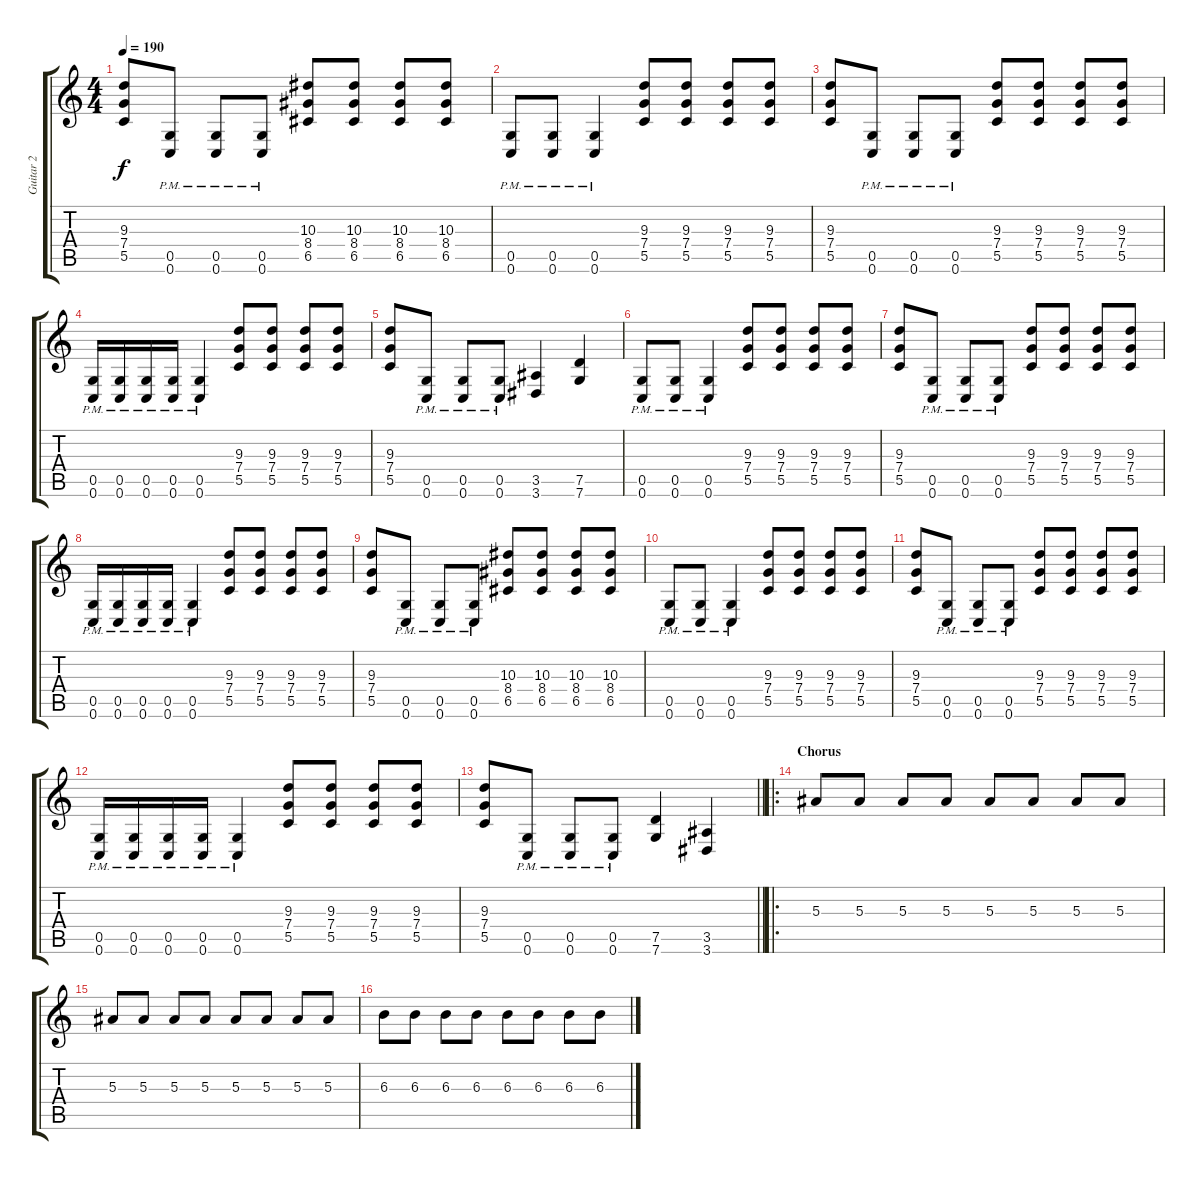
\track ("Guitar 2" "Guitar 2") {instrument distortionguitar}
\staff {score tabs}
\tuning (D4 A3 F3 C3 G2 C2) {hide}
\ts (4 4)
\tempo 190
\clef g2
\ks c
(9.3 7.4 5.5).8{dy f} (0.5{pm} 0.6{pm}).8 (0.5{pm} 0.6{pm}).8 (0.5{pm} 0.6{pm}).8 (10.3 8.4 6.5).8 (10.3 8.4 6.5).8 (10.3 8.4 6.5).8 (10.3 8.4 6.5).8 |
(0.5{pm} 0.6{pm}).8 (0.5{pm} 0.6{pm}).8 (0.5{pm} 0.6{pm}).4 (9.3 7.4 5.5).8 (9.3 7.4 5.5).8 (9.3 7.4 5.5).8 (9.3 7.4 5.5).8 |
(9.3 7.4 5.5).8 (0.5{pm} 0.6{pm}).8 (0.5{pm} 0.6{pm}).8 (0.5{pm} 0.6{pm}).8 (9.3 7.4 5.5).8 (9.3 7.4 5.5).8 (9.3 7.4 5.5).8 (9.3 7.4 5.5).8 |
(0.5{pm} 0.6{pm}).16 (0.5{pm} 0.6{pm}).16 (0.5{pm} 0.6{pm}).16 (0.5{pm} 0.6{pm}).16 (0.5{pm} 0.6{pm}).4 (9.3 7.4 5.5).8 (9.3 7.4 5.5).8 (9.3 7.4 5.5).8 (9.3 7.4 5.5).8 |
(9.3 7.4 5.5).8 (0.5{pm} 0.6{pm}).8 (0.5{pm} 0.6{pm}).8 (0.5{pm} 0.6{pm}).8 (3.5 3.6).4 (7.5 7.6).4 |
(0.5{pm} 0.6{pm}).8 (0.5{pm} 0.6{pm}).8 (0.5{pm} 0.6{pm}).4 (9.3 7.4 5.5).8 (9.3 7.4 5.5).8 (9.3 7.4 5.5).8 (9.3 7.4 5.5).8 |
(9.3 7.4 5.5).8 (0.5{pm} 0.6{pm}).8 (0.5{pm} 0.6{pm}).8 (0.5{pm} 0.6{pm}).8 (9.3 7.4 5.5).8 (9.3 7.4 5.5).8 (9.3 7.4 5.5).8 (9.3 7.4 5.5).8 |
(0.5{pm} 0.6{pm}).16 (0.5{pm} 0.6{pm}).16 (0.5{pm} 0.6{pm}).16 (0.5{pm} 0.6{pm}).16 (0.5{pm} 0.6{pm}).4 (9.3 7.4 5.5).8 (9.3 7.4 5.5).8 (9.3 7.4 5.5).8 (9.3 7.4 5.5).8 |
(9.3 7.4 5.5).8 (0.5{pm} 0.6{pm}).8 (0.5{pm} 0.6{pm}).8 (0.5{pm} 0.6{pm}).8 (10.3 8.4 6.5).8 (10.3 8.4 6.5).8 (10.3 8.4 6.5).8 (10.3 8.4 6.5).8 |
(0.5{pm} 0.6{pm}).8 (0.5{pm} 0.6{pm}).8 (0.5{pm} 0.6{pm}).4 (9.3 7.4 5.5).8 (9.3 7.4 5.5).8 (9.3 7.4 5.5).8 (9.3 7.4 5.5).8 |
(9.3 7.4 5.5).8 (0.5{pm} 0.6{pm}).8 (0.5{pm} 0.6{pm}).8 (0.5{pm} 0.6{pm}).8 (9.3 7.4 5.5).8 (9.3 7.4 5.5).8 (9.3 7.4 5.5).8 (9.3 7.4 5.5).8 |
(0.5{pm} 0.6{pm}).16 (0.5{pm} 0.6{pm}).16 (0.5{pm} 0.6{pm}).16 (0.5{pm} 0.6{pm}).16 (0.5{pm} 0.6{pm}).4 (9.3 7.4 5.5).8 (9.3 7.4 5.5).8 (9.3 7.4 5.5).8 (9.3 7.4 5.5).8 |
\barLineRight lightlight
(9.3 7.4 5.5).8 (0.5{pm} 0.6{pm}).8 (0.5{pm} 0.6{pm}).8 (0.5{pm} 0.6{pm}).8 (7.5 7.6).4 (3.5 3.6).4 |
\ro
\section ("" "Chorus")
5.3.8 5.3.8 5.3.8 5.3.8 5.3.8 5.3.8 5.3.8 5.3.8 |
5.3.8 5.3.8 5.3.8 5.3.8 5.3.8 5.3.8 5.3.8 5.3.8 |
6.3.8 6.3.8 6.3.8 6.3.8 6.3.8 6.3.8 6.3.8 6.3.8
